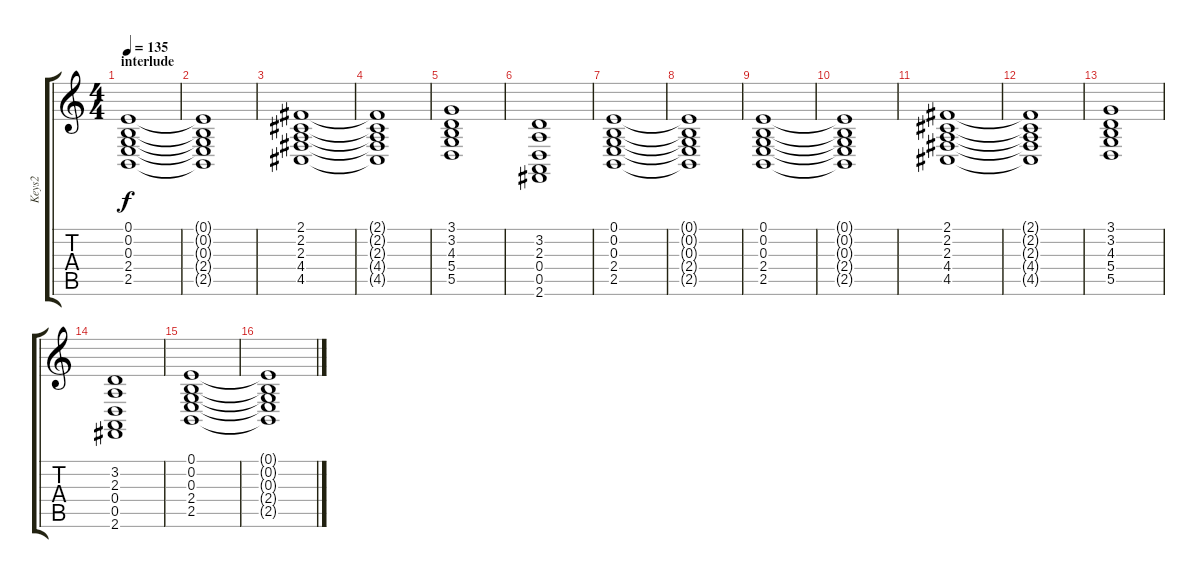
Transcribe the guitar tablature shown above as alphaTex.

\track ("Keys2" "Keys2") {instrument synthstrings1}
\staff {score tabs}
\tuning (E4 B3 G3 D3 A2 E2) {hide}
\ts (4 4)
\section ("" "interlude")
\tempo 135
\clef g2
\ks c
(0.1 0.2 0.3 2.4 2.5).1{dy f} |
(0.1{t} 0.2{t} 0.3{t} 2.4{t} 2.5{t}).1 |
(2.1 2.2 2.3 4.4 4.5).1 |
(2.1{t} 2.2{t} 2.3{t} 4.4{t} 4.5{t}).1 |
(3.1 3.2 4.3 5.4 5.5).1 |
(3.2 2.3 0.4 0.5 2.6).1 |
(0.1 0.2 0.3 2.4 2.5).1 |
(0.1{t} 0.2{t} 0.3{t} 2.4{t} 2.5{t}).1 |
(0.1 0.2 0.3 2.4 2.5).1 |
(0.1{t} 0.2{t} 0.3{t} 2.4{t} 2.5{t}).1 |
(2.1 2.2 2.3 4.4 4.5).1 |
(2.1{t} 2.2{t} 2.3{t} 4.4{t} 4.5{t}).1 |
(3.1 3.2 4.3 5.4 5.5).1 |
(3.2 2.3 0.4 0.5 2.6).1 |
(0.1 0.2 0.3 2.4 2.5).1 |
(0.1{t} 0.2{t} 0.3{t} 2.4{t} 2.5{t}).1
